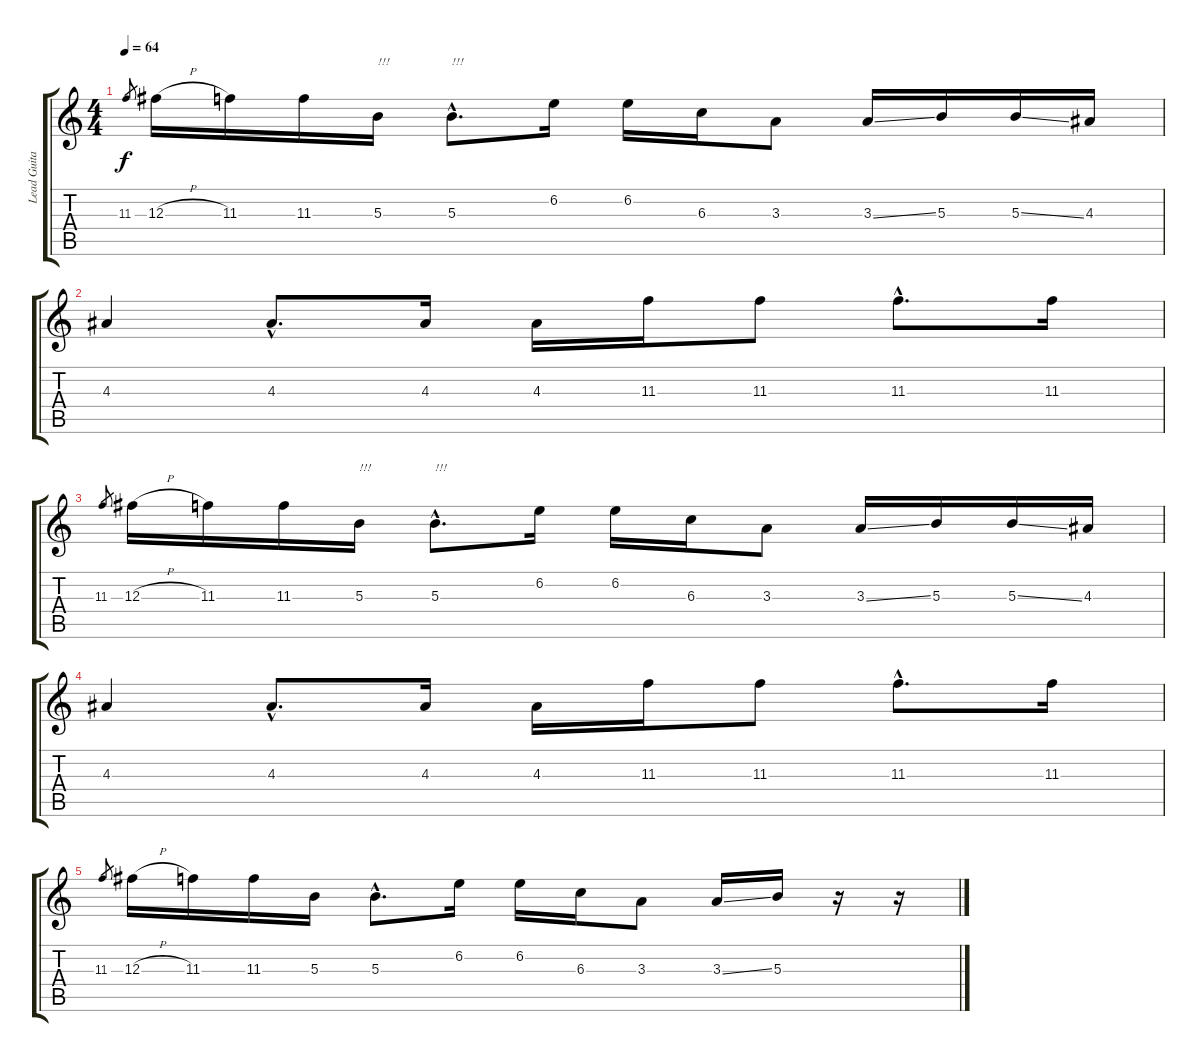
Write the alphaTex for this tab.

\track ("Lead Guitar" "Lead Guita") {instrument acousticguitarnylon}
\staff {score tabs}
\tuning (Eb4 Bb3 Gb3 Db3 Ab2 Eb2) {hide}
\ts (4 4)
\tempo 64
\clef g2
\ks c
11.3.8{gr dy f} 12.3{h}.16 11.3.16 11.3.16 5.3.16{txt "!!!"} 5.3{hac}.8{d txt "!!!"} 6.2.16 6.2.16 6.3.16 3.3.8 3.3{ss}.16 5.3.16 5.3{ss}.16 4.3.16 |
4.3.4 4.3{hac}.8{d} 4.3.16 4.3.16 11.3.16 11.3.8 11.3{hac}.8{d} 11.3.16 |
11.3.8{gr} 12.3{h}.16 11.3.16 11.3.16 5.3.16{txt "!!!"} 5.3{hac}.8{d txt "!!!"} 6.2.16 6.2.16 6.3.16 3.3.8 3.3{ss}.16 5.3.16 5.3{ss}.16 4.3.16 |
4.3.4 4.3{hac}.8{d} 4.3.16 4.3.16 11.3.16 11.3.8 11.3{hac}.8{d} 11.3.16 |
11.3.8{gr} 12.3{h}.16 11.3.16 11.3.16 5.3.16 5.3{hac}.8{d} 6.2.16 6.2.16 6.3.16 3.3.8 3.3{ss}.16 5.3.16 r.16 r.16
